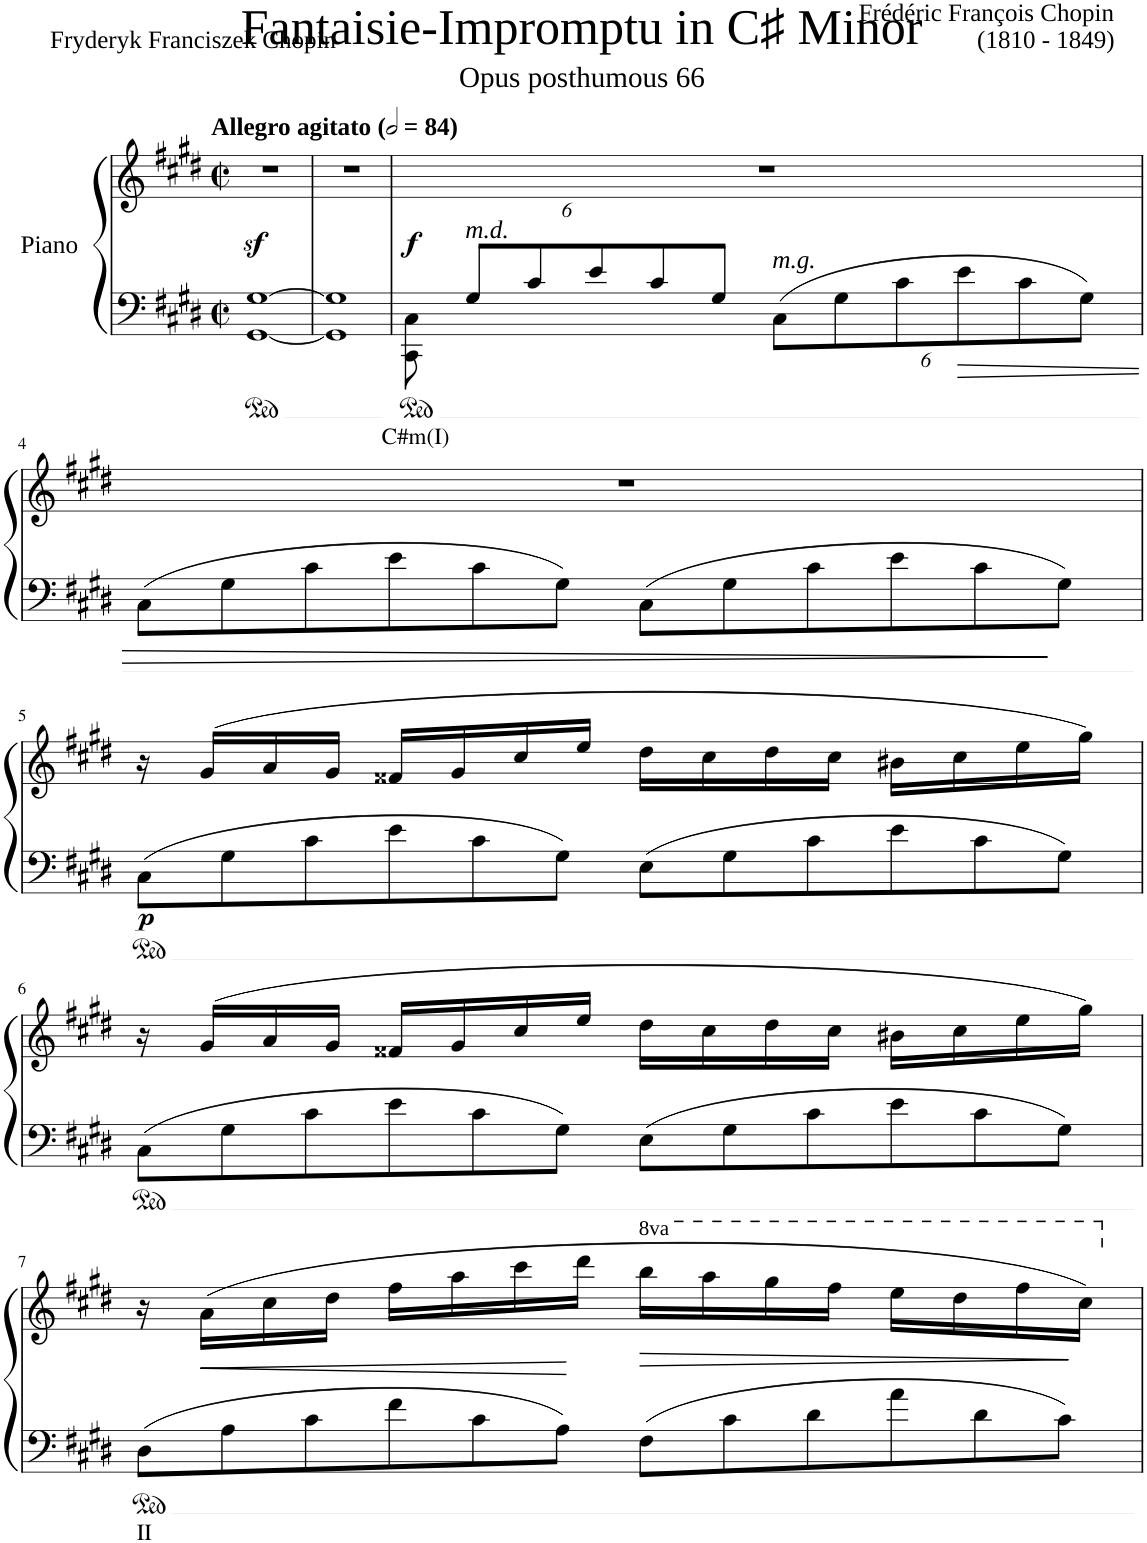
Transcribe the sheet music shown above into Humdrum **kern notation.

**kern	**text	**kern	**dynam
*part1	*part1	*part1	*part1
*staff2	*staff2	*staff1	*staff1/2
*I"Piano	*	*	*
*I'Pno	*	*	*
*clefF4	*	*clefG2	*
*k[f#c#g#d#]	*	*k[f#c#g#d#]	*
*M4/4	*	*M4/4	*
*met(c|)	*	*met(c|)	*
*MM168	*	*MM168	*
=1	=1	=1	=1
!	!	!LO:TX:a:B:t=Allegro agitato	!
!	!	!	!LO:DY:b
[1GG# [>1G#	.	1r	sf
=2	=2	=2	=2
1GG#] 1G#]	.	1r	.
=3	=3	=3	=3
*Xbrackettup	*	*	*
!	!LO:LY:b	!	!LO:DY:b
12CC#\ 12C#\	C#m(I)	1r	f
!LO:TX:a:i:t=m.d.	!	!	!
12G#/L	.	.	.
12c#/	.	.	.
12e/	.	.	.
12c#/	.	.	.
12G#/J	.	.	.
!LO:TX:a:i:t=m.g.	!	!	!
12C#\L	.	.	.
12G#\	.	.	.
12c#\	.	.	.
12e\	.	.	.
12c#\	.	.	.
12G#\J	.	.	.
!!LO:LB:g=z
=4	=4	=4	=4
*Xtuplet	*	*	*
12C#\L	.	1r	.
12G#\	.	.	.
12c#\	.	.	.
12e\	.	.	.
12c#\	.	.	.
12G#\J	.	.	.
12C#\L	.	.	.
12G#\	.	.	.
12c#\	.	.	.
12e\	.	.	.
12c#\	.	.	.
12G#\J	.	.	.
!!LO:LB:g=z
=5	=5	=5	=5
!	!	!	!LO:DY:b=2
12C#\L	.	16r	p
.	.	(16g#/LL	.
12G#\	.	.	.
.	.	16a/	.
12c#\	.	.	.
.	.	16g#/JJ	.
12e\	.	16f##X/LL	.
.	.	16g#/	.
12c#\	.	.	.
.	.	16cc#/	.
12G#\J	.	.	.
.	.	16ee/JJ	.
12E\L	.	16dd#\LL	.
.	.	16cc#\	.
12G#\	.	.	.
.	.	16dd#\	.
12c#\	.	.	.
.	.	16cc#\JJ	.
12e\	.	16b#X\LL	.
.	.	16cc#\	.
12c#\	.	.	.
.	.	16ee\	.
12G#\J	.	.	.
.	.	16gg#\JJ)	.
!!LO:LB:g=z
=6	=6	=6	=6
12C#\L	.	16r	.
.	.	(16g#/LL	.
12G#\	.	.	.
.	.	16a/	.
12c#\	.	.	.
.	.	16g#/JJ	.
12e\	.	16f##X/LL	.
.	.	16g#/	.
12c#\	.	.	.
.	.	16cc#/	.
12G#\J	.	.	.
.	.	16ee/JJ	.
12E\L	.	16dd#\LL	.
.	.	16cc#\	.
12G#\	.	.	.
.	.	16dd#\	.
12c#\	.	.	.
.	.	16cc#\JJ	.
12e\	.	16b#X\LL	.
.	.	16cc#\	.
12c#\	.	.	.
.	.	16ee\	.
12G#\J	.	.	.
.	.	16gg#\JJ)	.
!!LO:LB:g=z
=7	=7	=7	=7
!	!LO:LY:b	!	!
12D#\L	II	16r	.
!	!	!	!LO:HP:b
.	.	(16a\LL	<
12A\	.	.	.
.	.	16cc#\	.
12c#\	.	.	.
.	.	16dd#\JJ	.
12f#\	.	16ff#\LL	.
.	.	16aa\	.
12c#\	.	.	.
.	.	16ccc#\	.
12A\J	.	.	.
.	.	16ddd#\JJ	[
!	!	!	!LO:HP:b
12F#\L	.	16bbb\LL	>
*	*	*8va	*
.	.	16aaa\	.
12c#\	.	.	.
.	.	16ggg#\	.
12d#\	.	.	.
.	.	16fff#\JJ	.
12a\	.	16eee\LL	.
.	.	16ddd#\	.
12d#\	.	.	.
.	.	16fff#\	.
12c#\J	.	.	.
.	.	16ccc#\JJ)	]
*	*	*X8va	*
=	=	=	=
*-	*-	*-	*-
